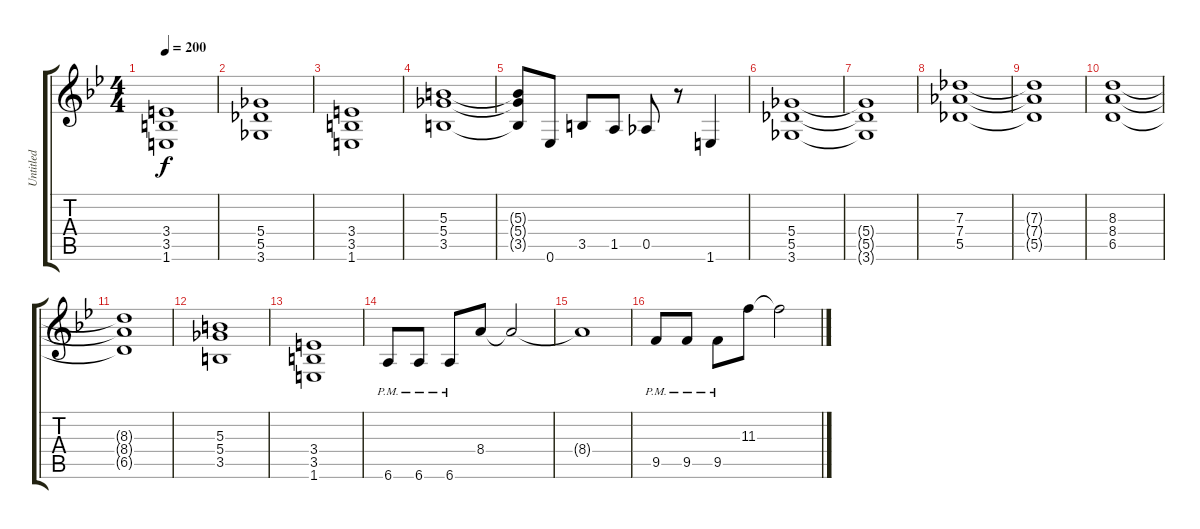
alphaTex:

\track ("Untitled" "Untitled") {instrument distortionguitar}
\staff {score tabs}
\tuning (Eb4 Bb3 Gb3 Db3 Ab2 Eb2) {hide}
\ts (4 4)
\tempo 200
\clef g2
\ks bb
(3.4 3.5 1.6).1{dy f} |
(5.4 5.5 3.6).1 |
(3.4 3.5 1.6).1 |
(5.3 5.4 3.5).1 |
(5.3{t} 5.4{t} 3.5{t}).8 0.6.8 3.5.8 1.5.8 0.5.8 r.8 1.6.4 |
(5.4 5.5 3.6).1 |
(5.4{t} 5.5{t} 3.6{t}).1 |
(7.3 7.4 5.5).1 |
(7.3{t} 7.4{t} 5.5{t}).1 |
(8.3 8.4 6.5).1 |
(8.3{t} 8.4{t} 6.5{t}).1 |
(5.3 5.4 3.5).1 |
(3.4 3.5 1.6).1 |
6.6{pm}.8 6.6{pm}.8 6.6{pm}.8 8.4.8 8.4{t}.2 |
8.4{t}.1 |
9.5{pm}.8 9.5{pm}.8 9.5{pm}.8 11.3.8 11.3{t}.2
